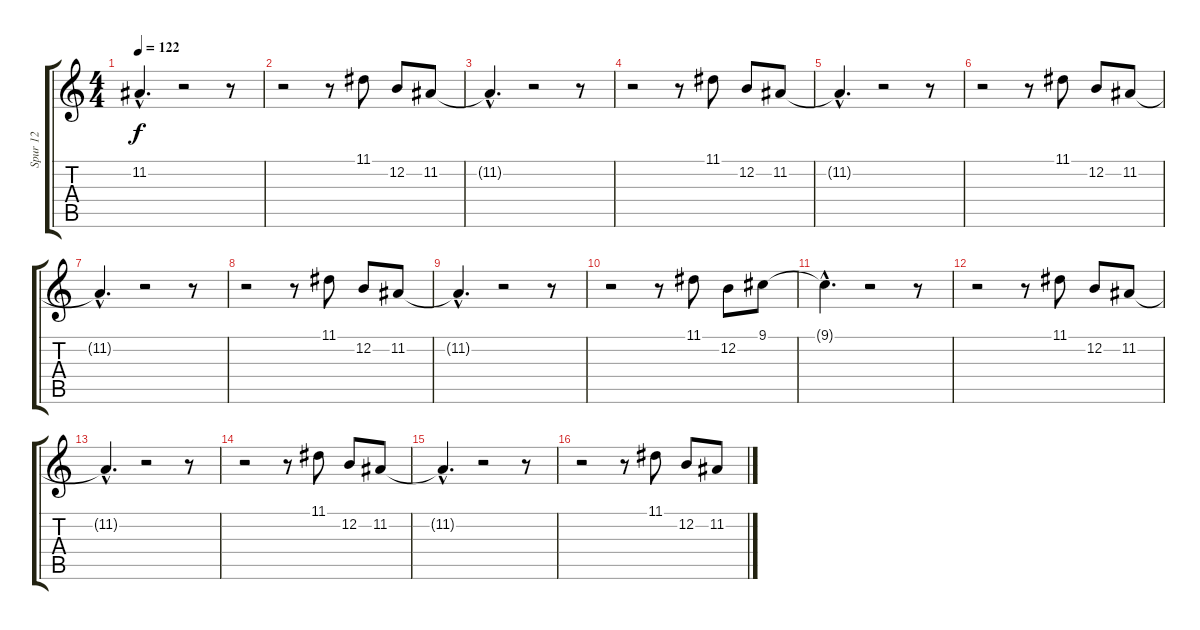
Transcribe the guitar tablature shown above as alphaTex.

\track ("Spur 12" "Spur 12") {instrument vibraphone}
\staff {score tabs}
\tuning (E4 B3 G3 D3 A2 E2) {hide}
\ts (4 4)
\tempo 122
\clef g2
\ks c
11.2{hac t}.4{d dy f} r.2 r.8 |
r.2 r.8 11.1.8 12.2.8 11.2.8 |
11.2{hac t}.4{d} r.2 r.8 |
r.2 r.8 11.1.8 12.2.8 11.2.8 |
11.2{hac t}.4{d} r.2 r.8 |
r.2 r.8 11.1.8 12.2.8 11.2.8 |
11.2{hac t}.4{d} r.2 r.8 |
r.2 r.8 11.1.8 12.2.8 11.2.8 |
11.2{hac t}.4{d} r.2 r.8 |
r.2 r.8 11.1.8 12.2.8 9.1.8 |
9.1{hac t}.4{d} r.2 r.8 |
r.2 r.8 11.1.8 12.2.8 11.2.8 |
11.2{hac t}.4{d} r.2 r.8 |
r.2 r.8 11.1.8 12.2.8 11.2.8 |
11.2{hac t}.4{d} r.2 r.8 |
r.2 r.8 11.1.8 12.2.8 11.2.8
